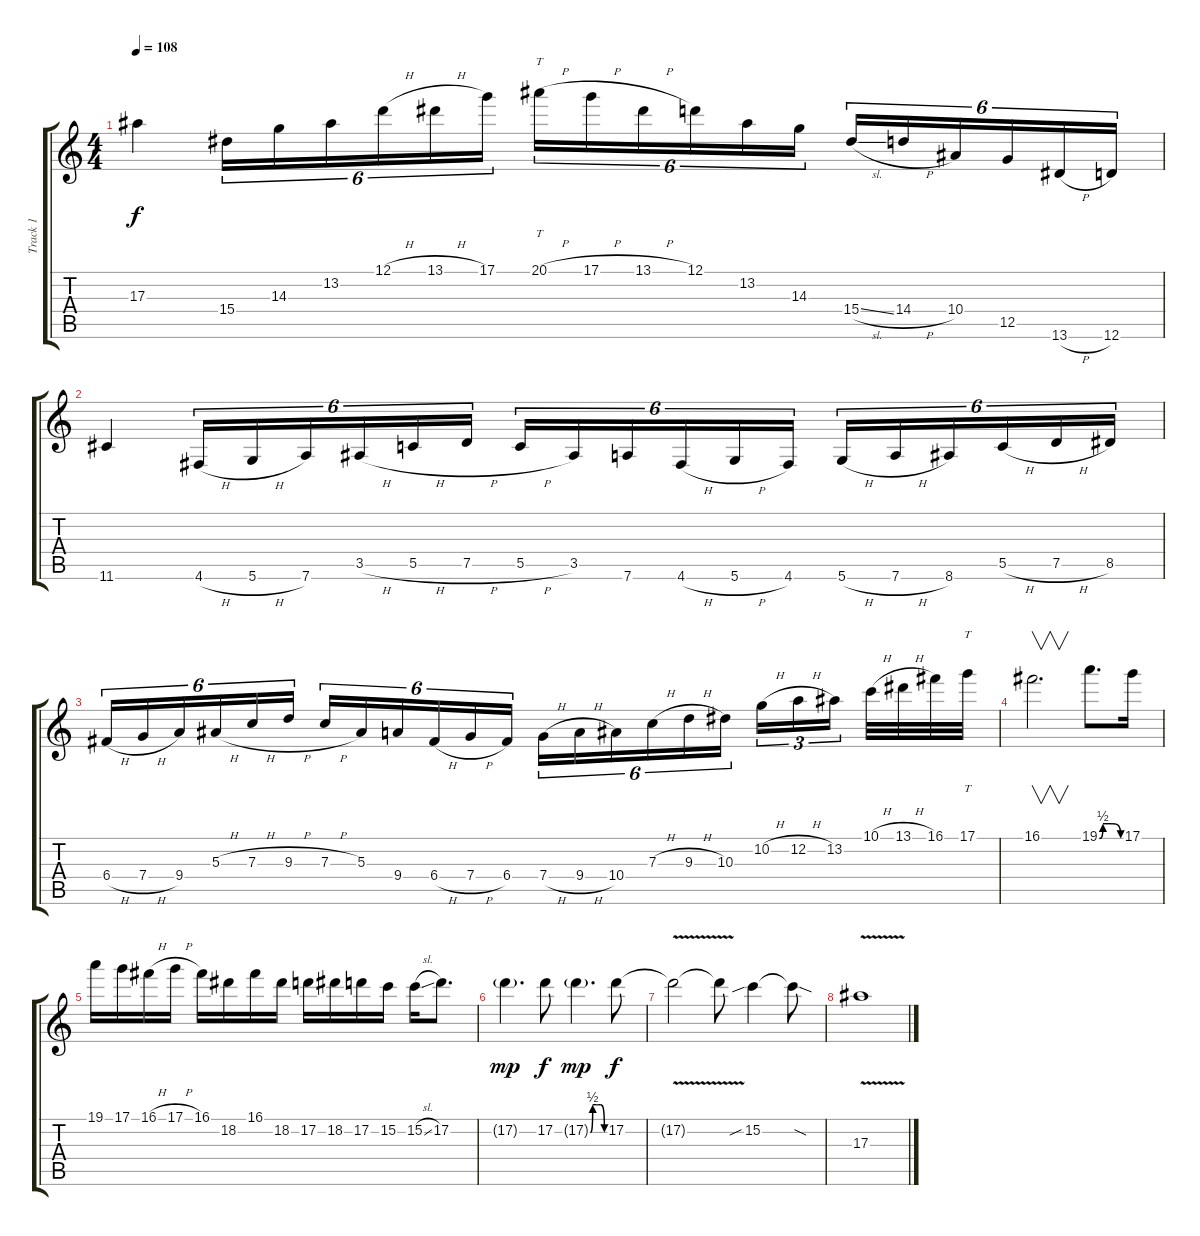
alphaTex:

\track ("Track 1" "Track 1") {instrument distortionguitar}
\staff {score tabs}
\tuning (D4 A3 F3 C3 G2 D2) {hide}
\ts (4 4)
\tempo 108
\clef g2
\ks c
17.3.4{dy f} 15.4.16{tu (6 4)} 14.3.16{tu (6 4)} 13.2.16{tu (6 4)} 12.1{h}.16{tu (6 4)} 13.1{h}.16{tu (6 4)} 17.1.16{tu (6 4)} 20.1{h}.16{tt tu (6 4)} 17.1{h}.16{tu (6 4)} 13.1{h}.16{tu (6 4)} 12.1.16{tu (6 4)} 13.2.16{tu (6 4)} 14.3.16{tu (6 4)} 15.4{sl}.16{tu (6 4)} 14.4{h}.16{tu (6 4)} 10.4.16{tu (6 4)} 12.5.16{tu (6 4)} 13.6{h}.16{tu (6 4)} 12.6.16{tu (6 4)} |
11.6.4 4.6{h}.16{tu (6 4)} 5.6{h}.16{tu (6 4)} 7.6.16{tu (6 4)} 3.5{h}.16{tu (6 4)} 5.5{h}.16{tu (6 4)} 7.5{h}.16{tu (6 4)} 5.5{h}.16{tu (6 4)} 3.5.16{tu (6 4)} 7.6.16{tu (6 4)} 4.6{h}.16{tu (6 4)} 5.6{h}.16{tu (6 4)} 4.6.16{tu (6 4)} 5.6{h}.16{tu (6 4)} 7.6{h}.16{tu (6 4)} 8.6.16{tu (6 4)} 5.5{h}.16{tu (6 4)} 7.5{h}.16{tu (6 4)} 8.5.16{tu (6 4)} |
6.4{h}.16{tu (6 4)} 7.4{h}.16{tu (6 4)} 9.4.16{tu (6 4)} 5.3{h}.16{tu (6 4)} 7.3{h}.16{tu (6 4)} 9.3{h}.16{tu (6 4)} 7.3{h}.16{tu (6 4)} 5.3.16{tu (6 4)} 9.4.16{tu (6 4)} 6.4{h}.16{tu (6 4)} 7.4{h}.16{tu (6 4)} 6.4.16{tu (6 4)} 7.4{h}.16{tu (6 4)} 9.4{h}.16{tu (6 4)} 10.4.16{tu (6 4)} 7.3{h}.16{tu (6 4)} 9.3{h}.16{tu (6 4)} 10.3.16{tu (6 4)} 10.2{h}.16{tu (3 2)} 12.2{h}.16{tu (3 2)} 13.2.16{tu (3 2) beam splitsecondary} 10.1{h}.32 13.1{h}.32 16.1.32 17.1.32{tt} |
16.1.2{v d} 19.1{be (custom 0 0 10 2 27 2 30 2 33 2 38 2 60 0)}.8{d} 17.1.16 |
19.1.16 17.1.16 16.1{h}.16 17.1{h}.16 16.1.16 18.2.16 16.1.16 18.2.16 17.2.16 18.2.16 17.2.16 15.2.16 15.2{sl}.16 17.2.8{d} |
17.2{g}.4{d dy mp} 17.2.8{dy f} 17.2{be (custom 0 0 10 2 20 2 26 2 30 2 36 2 44 2 60 0) g}.4{d dy mp} 17.2.8{dy f} |
17.2{v t}.2 17.2{t}.8 15.2{sib}.4 15.2{sod t}.8 |
17.3{v}.1
